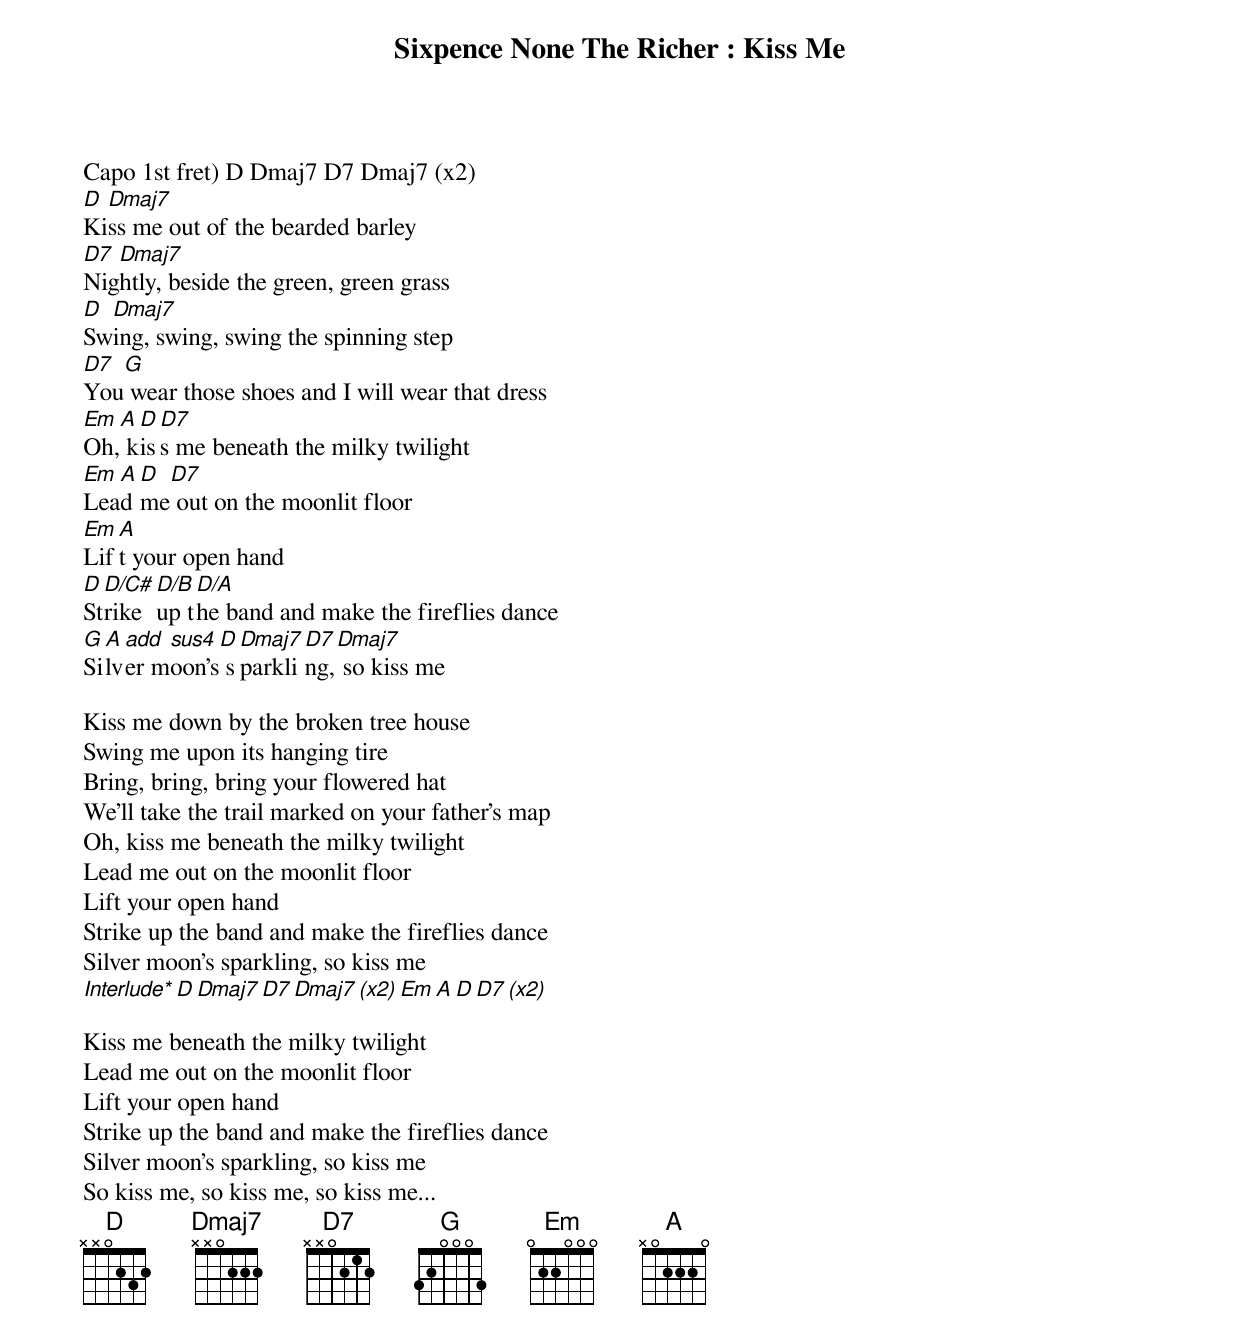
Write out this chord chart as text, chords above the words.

Sixpence None The Richer : Kiss Me

Capo 1st fret) D Dmaj7 D7 Dmaj7 (x2)
D Dmaj7
Kiss me out of the bearded barley
D7 Dmaj7
Nightly, beside the green, green grass
D Dmaj7
Swing, swing, swing the spinning step
D7 G
You wear those shoes and I will wear that dress
Em A D D7
Oh, kiss me beneath the milky twilight
Em A D D7
Lead me out on the moonlit floor
Em A
Lift your open hand
D D/C# D/B D/A
Strike up the band and make the fireflies dance
G A add sus4 D Dmaj7 D7 Dmaj7
Silver moon's sparkling, so kiss me

Kiss me down by the broken tree house
Swing me upon its hanging tire
Bring, bring, bring your flowered hat
We'll take the trail marked on your father's map
Oh, kiss me beneath the milky twilight
Lead me out on the moonlit floor
Lift your open hand
Strike up the band and make the fireflies dance
Silver moon's sparkling, so kiss me
*Interlude* D Dmaj7 D7 Dmaj7 (x2) Em A D D7 (x2)

Kiss me beneath the milky twilight
Lead me out on the moonlit floor
Lift your open hand
Strike up the band and make the fireflies dance
Silver moon's sparkling, so kiss me
So kiss me, so kiss me, so kiss me...
